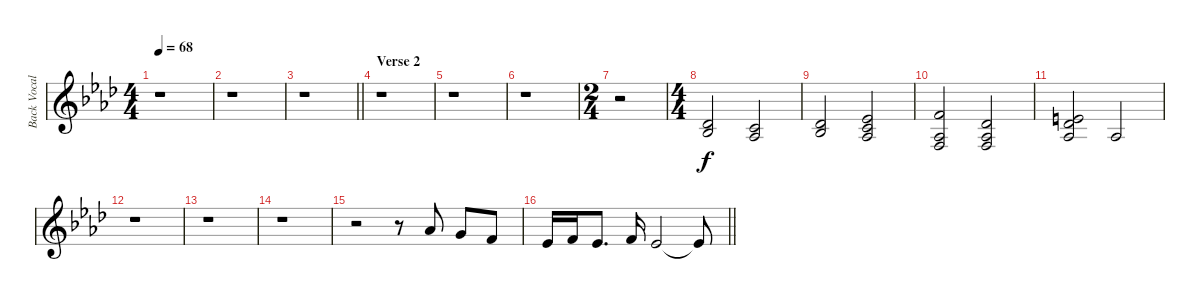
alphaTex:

\track ("Back Vocals" "Back Vocal") {instrument voiceoohs}
\staff {score}
\tuning (E4 B3 G3 D3 A2 E2 B1) {hide}
\ts (4 4)
\tempo 68
\clef g2
\ks ab
r.1{dy f} |
r.1 |
\barLineRight lightlight
r.1 |
\section ("" "Verse 2")
r.1 |
r.1 |
r.1 |
\ts (2 4)
r.2 |
\ts (4 4)
(2.2 3.3).2 (1.2 1.3).2 |
(2.2 3.3).2 (4.2 5.3 6.4).2 |
(1.1 1.3 3.4).2 (2.2 1.3 3.4).2 |
(0.1 2.2 1.3).2 1.3.2 |
r.1 |
r.1 |
r.1 |
r.2 r.8 4.1.8 3.1.8 1.1.8 |
\barLineRight lightlight
4.2.16 1.1.16 4.2.8{d} 1.1.16 4.2.2 4.2{t}.8
